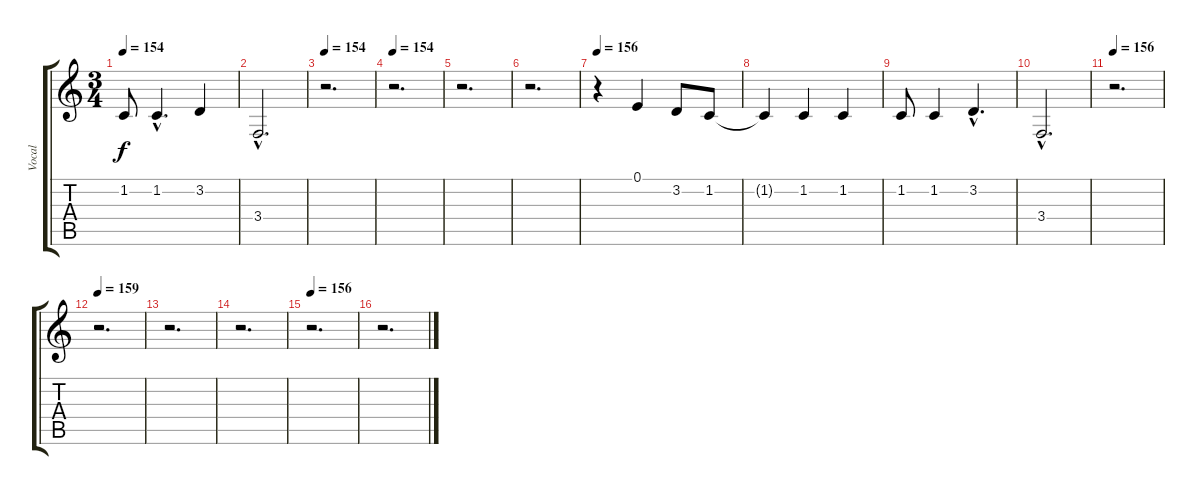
\track ("Vocal" "Vocal") {instrument lead6voice}
\staff {score tabs}
\tuning (E4 B3 G3 D3 A2 E2) {hide}
\ts (3 4)
\tempo 154
\clef g2
\ks c
1.2.8{dy f} 1.2{hac}.4{d} 3.2.4 |
3.4{hac}.2{d} |
\tempo 154
r.2{d} |
\tempo 154
r.2{d} |
r.2{d} |
r.2{d} |
\tempo 156
r.4 0.1.4 3.2.8 1.2.8 |
1.2{t}.4 1.2.4 1.2.4 |
1.2.8 1.2.4 3.2{hac}.4{d} |
3.4{hac}.2{d} |
\tempo 156
r.2{d} |
\tempo 159
r.2{d} |
r.2{d} |
r.2{d} |
\tempo 156
r.2{d} |
r.2{d}
